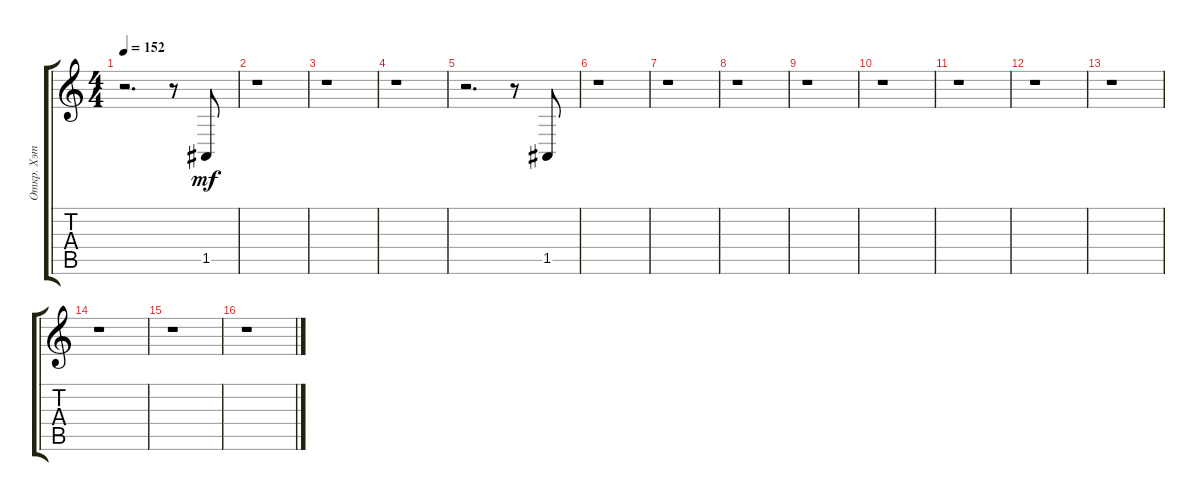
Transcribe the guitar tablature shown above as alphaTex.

\track ("Откр. Хэт" "Откр. Хэт") {instrument acousticgrandpiano}
\staff {score tabs}
\tuning (E4 B3 G3 D3 A2 E2) {hide}
\ts (4 4)
\tempo 152
\clef g2
\ks c
r.2{d dy mf} r.8 1.5.8 |
r.1 |
r.1 |
r.1 |
r.2{d} r.8 1.5.8 |
r.1 |
r.1 |
r.1 |
r.1 |
r.1 |
r.1 |
r.1 |
r.1 |
r.1 |
r.1 |
r.1
